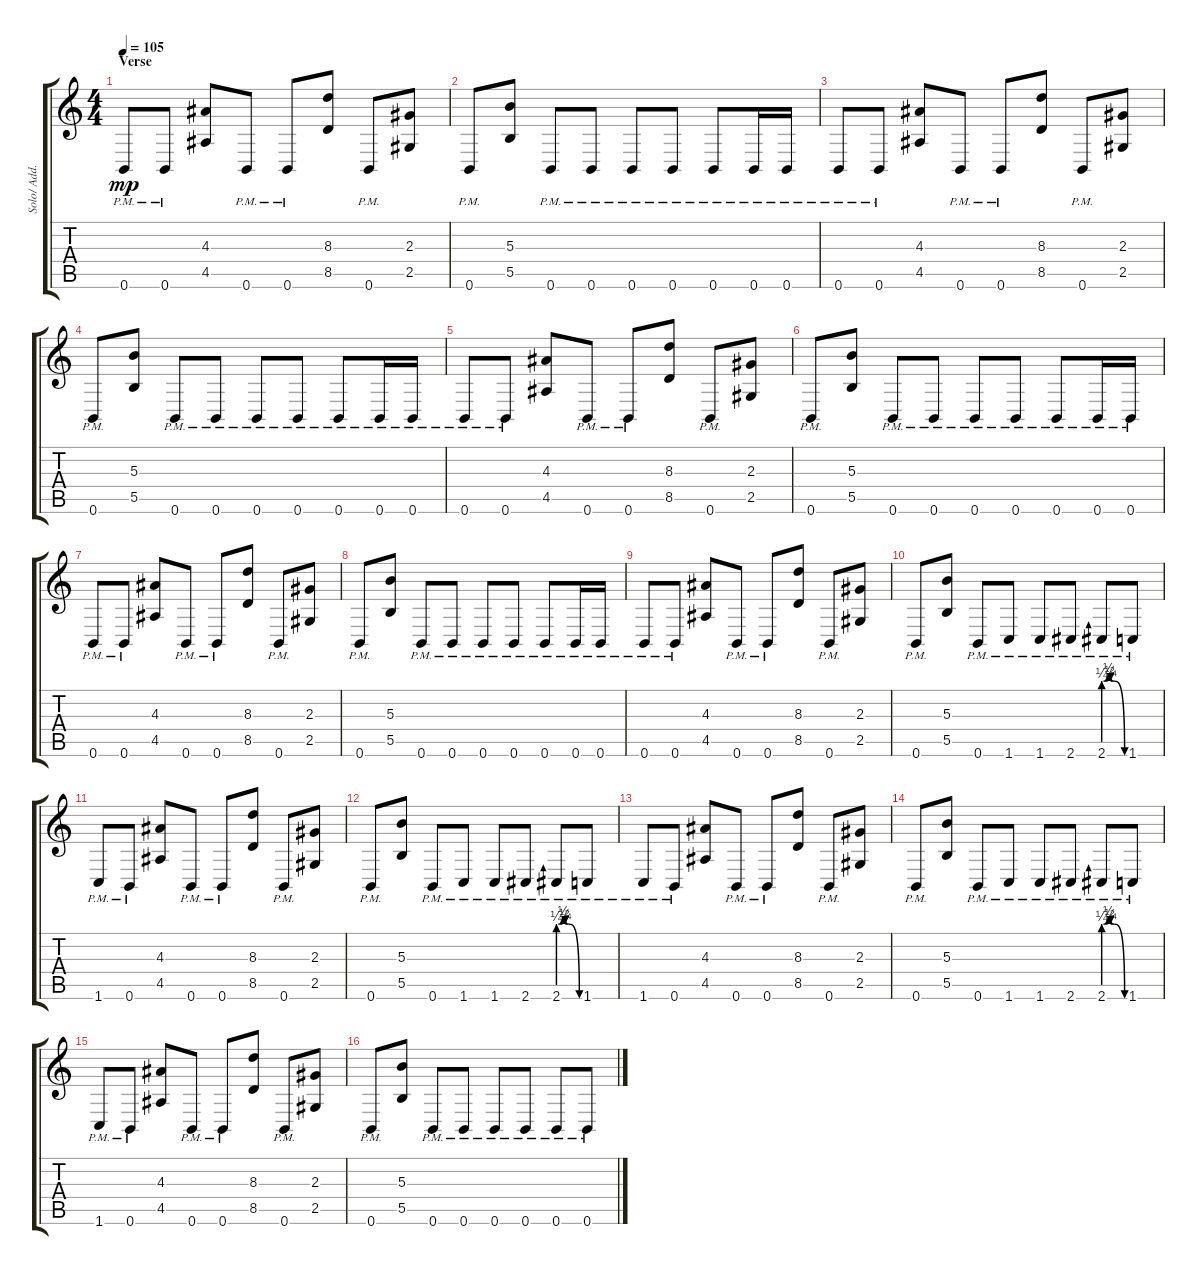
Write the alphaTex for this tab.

\track ("Solo/ Add. Guitar" "Solo/ Add.") {instrument overdrivenguitar}
\staff {score tabs}
\tuning (Eb4 B3 Gb3 B2 Gb2 B1) {hide}
\ts (4 4)
\section ("" "Verse")
\tempo 105
\clef g2
\ks c
0.6{pm}.8{dy mp} 0.6{pm}.8 (4.3 4.5).8 0.6{pm}.8 0.6{pm}.8 (8.3 8.5).8 0.6{pm}.8 (2.3 2.5).8 |
0.6{pm}.8 (5.3 5.5).8 0.6{pm}.8 0.6{pm}.8 0.6{pm}.8 0.6{pm}.8 0.6{pm}.8 0.6{pm}.16 0.6{pm}.16 |
0.6{pm}.8 0.6{pm}.8 (4.3 4.5).8 0.6{pm}.8 0.6{pm}.8 (8.3 8.5).8 0.6{pm}.8 (2.3 2.5).8 |
0.6{pm}.8 (5.3 5.5).8 0.6{pm}.8 0.6{pm}.8 0.6{pm}.8 0.6{pm}.8 0.6{pm}.8 0.6{pm}.16 0.6{pm}.16 |
0.6{pm}.8 0.6{pm}.8 (4.3 4.5).8 0.6{pm}.8 0.6{pm}.8 (8.3 8.5).8 0.6{pm}.8 (2.3 2.5).8 |
0.6{pm}.8 (5.3 5.5).8 0.6{pm}.8 0.6{pm}.8 0.6{pm}.8 0.6{pm}.8 0.6{pm}.8 0.6{pm}.16 0.6{pm}.16 |
0.6{pm}.8 0.6{pm}.8 (4.3 4.5).8 0.6{pm}.8 0.6{pm}.8 (8.3 8.5).8 0.6{pm}.8 (2.3 2.5).8 |
0.6{pm}.8 (5.3 5.5).8 0.6{pm}.8 0.6{pm}.8 0.6{pm}.8 0.6{pm}.8 0.6{pm}.8 0.6{pm}.16 0.6{pm}.16 |
0.6{pm}.8 0.6{pm}.8 (4.3 4.5).8 0.6{pm}.8 0.6{pm}.8 (8.3 8.5).8 0.6{pm}.8 (2.3 2.5).8 |
0.6{pm}.8 (5.3 5.5).8 0.6{pm}.8 1.6{pm}.8 1.6{pm}.8 2.6{pm}.8 2.6{be (custom 0 1 5 1 15 2 20 1 30 1 60 0) pm}.8 1.6{pm}.8 |
1.6{pm}.8 0.6{pm}.8 (4.3 4.5).8 0.6{pm}.8 0.6{pm}.8 (8.3 8.5).8 0.6{pm}.8 (2.3 2.5).8 |
0.6{pm}.8 (5.3 5.5).8 0.6{pm}.8 1.6{pm}.8 1.6{pm}.8 2.6{pm}.8 2.6{be (custom 0 1 5 1 15 2 20 1 30 1 60 0) pm}.8 1.6{pm}.8 |
1.6{pm}.8 0.6{pm}.8 (4.3 4.5).8 0.6{pm}.8 0.6{pm}.8 (8.3 8.5).8 0.6{pm}.8 (2.3 2.5).8 |
0.6{pm}.8 (5.3 5.5).8 0.6{pm}.8 1.6{pm}.8 1.6{pm}.8 2.6{pm}.8 2.6{be (custom 0 1 5 1 15 2 20 1 30 1 60 0) pm}.8 1.6{pm}.8 |
1.6{pm}.8 0.6{pm}.8 (4.3 4.5).8 0.6{pm}.8 0.6{pm}.8 (8.3 8.5).8 0.6{pm}.8 (2.3 2.5).8 |
0.6{pm}.8 (5.3 5.5).8 0.6{pm}.8 0.6{pm}.8 0.6{pm}.8 0.6{pm}.8 0.6{pm}.8 0.6{pm}.8
